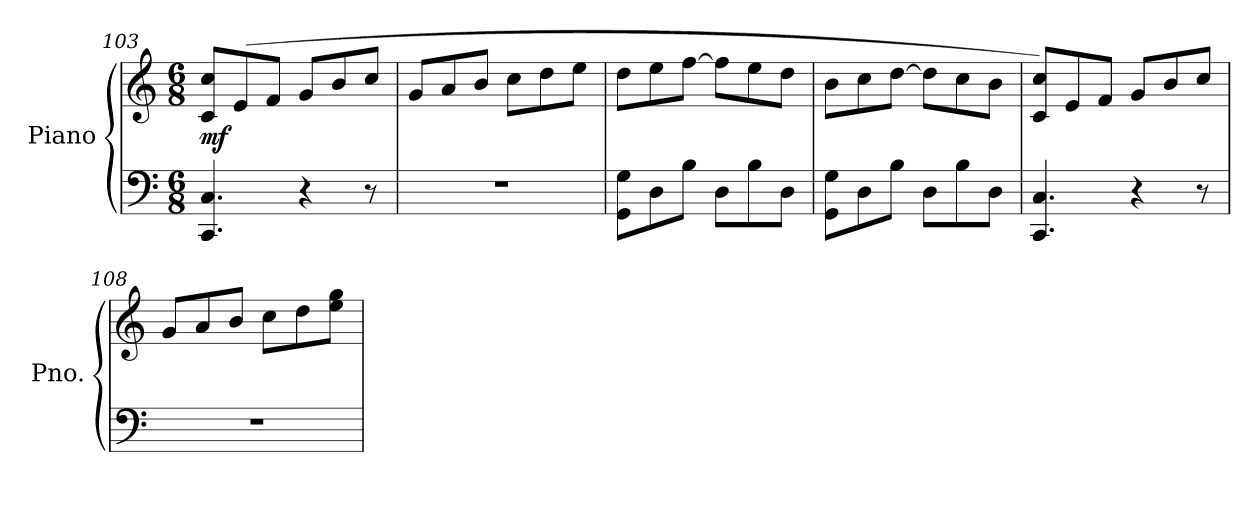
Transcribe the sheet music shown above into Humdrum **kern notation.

**kern	**kern	**dynam
*part1	*part1	*part1
*staff2	*staff1	*staff1/2
*I"Piano	*	*
*I'Pno.	*	*
*clefF4	*clefG2	*
*k[]	*k[]	*
*M6/8	*M6/8	*
=103	=103	=103
!	!	!LO:DY:b
4.CC/ 4.C/	8c/ 8cc/L	mf
.	(>8e/	.
.	8f/J	.
4r	8g/L	.
.	8b/	.
8r	8cc/J	.
=104	=104	=104
2.r	8g/L	.
.	8a/	.
.	8b/J	.
.	8cc\L	.
.	8dd\	.
.	8ee\J	.
=105	=105	=105
8GG\ 8G\L	8dd\L	.
8D\	8ee\	.
8B\J	[8ff\J	.
8D\L	8ff\L]	.
8B\	8ee\	.
8D\J	8dd\J	.
=106	=106	=106
8GG\ 8G\L	8b\L	.
8D\	8cc\	.
8B\J	[8dd\J	.
8D\L	8dd\L]	.
8B\	8cc\	.
8D\J	8b\J	.
!!LO:LB:g=z
=107	=107	=107
4.CC/ 4.C/	8c/ 8cc/L)	.
.	8e/	.
.	8f/J	.
4r	8g/L	.
.	8b/	.
8r	8cc/J	.
=108	=108	=108
2.r	8g/L	.
.	8a/	.
.	8b/J	.
.	8cc\L	.
.	8dd\	.
.	8ee\ 8gg\J	.
=	=	=
*-	*-	*-
